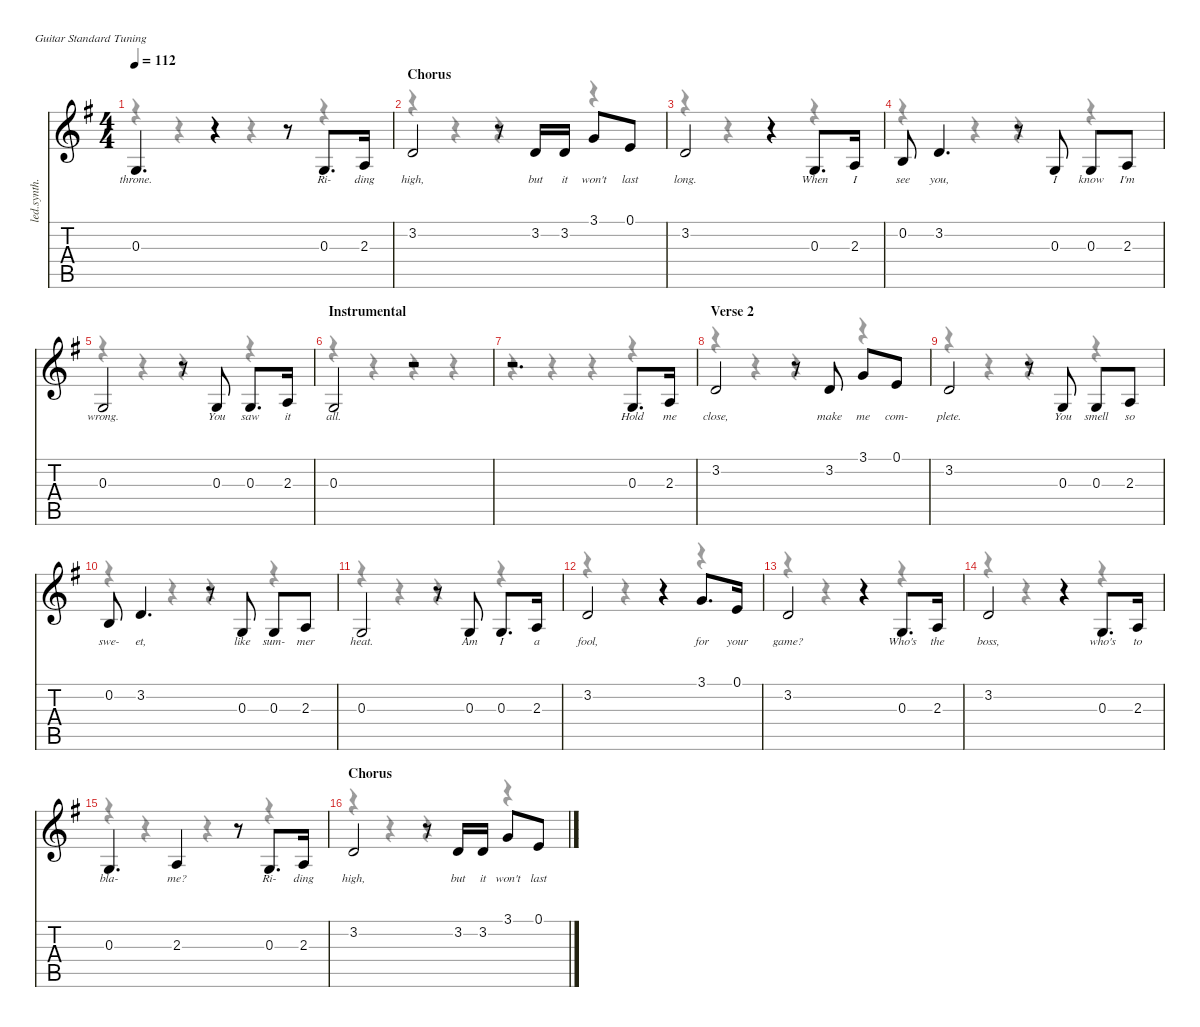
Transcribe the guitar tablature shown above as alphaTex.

\defaultSystemsLayout 4
\hideDynamics
\bracketExtendMode nobrackets
\track ("Vocal" "led.synth.") {instrument lead6voice}
\staff {score tabs}
\tuning (E4 B3 G3 D3 A2 E2)
\voice
\ts (4 4)
\tempo 112
\clef g2
\ks g
0.3{acc forcenatural}.4{d lyrics (0 "throne.") lyrics (1 "") lyrics (2 "") lyrics (3 "") lyrics (4 "") dy mf beam Up} r.4{beam Up} r.8{beam Up} 0.3{acc forcenatural}.8{d lyrics (0 "Ri-") lyrics (1 "") lyrics (2 "") lyrics (3 "") lyrics (4 "") beam Up} 2.3{acc forcenatural}.16{lyrics (0 "ding") lyrics (1 "") lyrics (2 "") lyrics (3 "") lyrics (4 "") beam Up} |
\section ("" "Chorus")
3.2{acc forcenatural}.2{lyrics (0 "high,") lyrics (1 "") lyrics (2 "") lyrics (3 "") lyrics (4 "") beam Up} r.8{beam Up} 3.2{acc forcenatural}.16{lyrics (0 "but") lyrics (1 "") lyrics (2 "") lyrics (3 "") lyrics (4 "") dy f beam Up} 3.2{acc forcenatural}.16{lyrics (0 "it") lyrics (1 "") lyrics (2 "") lyrics (3 "") lyrics (4 "") beam Up} 3.1{acc forcenatural}.8{lyrics (0 "won't") lyrics (1 "") lyrics (2 "") lyrics (3 "") lyrics (4 "") beam Up} 0.1{acc forcenatural}.8{lyrics (0 "last") lyrics (1 "") lyrics (2 "") lyrics (3 "") lyrics (4 "") dy mf beam Up} |
3.2{acc forcenatural}.2{lyrics (0 "long.") lyrics (1 "") lyrics (2 "") lyrics (3 "") lyrics (4 "") dy f beam Up} r.4{beam Up} 0.3{acc forcenatural}.8{d lyrics (0 "When") lyrics (1 "") lyrics (2 "") lyrics (3 "") lyrics (4 "") dy mf beam Up} 2.3{acc forcenatural}.16{lyrics (0 "I") lyrics (1 "") lyrics (2 "") lyrics (3 "") lyrics (4 "") beam Up} |
0.2{acc forcenatural}.8{lyrics (0 "see") lyrics (1 "") lyrics (2 "") lyrics (3 "") lyrics (4 "") beam Up} 3.2{acc forcenatural}.4{d lyrics (0 "you,") lyrics (1 "") lyrics (2 "") lyrics (3 "") lyrics (4 "") beam Up} r.8{beam Up} 0.3{acc forcenatural}.8{lyrics (0 "I") lyrics (1 "") lyrics (2 "") lyrics (3 "") lyrics (4 "") dy f beam Up} 0.3{acc forcenatural}.8{lyrics (0 "know") lyrics (1 "") lyrics (2 "") lyrics (3 "") lyrics (4 "") dy mf beam Up} 2.3{acc forcenatural}.8{lyrics (0 "I'm") lyrics (1 "") lyrics (2 "") lyrics (3 "") lyrics (4 "") beam Up} |
0.3{acc forcenatural}.2{lyrics (0 "wrong.") lyrics (1 "") lyrics (2 "") lyrics (3 "") lyrics (4 "") beam Up} r.8{beam Up} 0.3{acc forcenatural}.8{lyrics (0 "You") lyrics (1 "") lyrics (2 "") lyrics (3 "") lyrics (4 "") dy f beam Up} 0.3{acc forcenatural}.8{d lyrics (0 "saw") lyrics (1 "") lyrics (2 "") lyrics (3 "") lyrics (4 "") dy mf beam Up} 2.3{acc forcenatural}.16{lyrics (0 "it") lyrics (1 "") lyrics (2 "") lyrics (3 "") lyrics (4 "") beam Up} |
\section ("" "Instrumental")
0.3{acc forcenatural}.2{lyrics (0 "all.") lyrics (1 "") lyrics (2 "") lyrics (3 "") lyrics (4 "") beam Up} r.2{beam Up} |
r.2{d beam Up} 0.3{acc forcenatural}.8{d lyrics (0 "Hold") lyrics (1 "") lyrics (2 "") lyrics (3 "") lyrics (4 "") beam Up} 2.3{acc forcenatural}.16{lyrics (0 "me") lyrics (1 "") lyrics (2 "") lyrics (3 "") lyrics (4 "") beam Up} |
\section ("" "Verse 2")
3.2{acc forcenatural}.2{lyrics (0 "close,") lyrics (1 "") lyrics (2 "") lyrics (3 "") lyrics (4 "") beam Up} r.8{beam Up} 3.2{acc forcenatural}.8{lyrics (0 "make") lyrics (1 "") lyrics (2 "") lyrics (3 "") lyrics (4 "") dy f beam Up} 3.1{acc forcenatural}.8{lyrics (0 "me") lyrics (1 "") lyrics (2 "") lyrics (3 "") lyrics (4 "") beam Up} 0.1{acc forcenatural}.8{lyrics (0 "com-") lyrics (1 "") lyrics (2 "") lyrics (3 "") lyrics (4 "") dy mf beam Up} |
3.2{acc forcenatural}.2{lyrics (0 "plete.") lyrics (1 "") lyrics (2 "") lyrics (3 "") lyrics (4 "") beam Up} r.8{beam Up} 0.3{acc forcenatural}.8{lyrics (0 "You") lyrics (1 "") lyrics (2 "") lyrics (3 "") lyrics (4 "") dy f beam Up} 0.3{acc forcenatural}.8{lyrics (0 "smell") lyrics (1 "") lyrics (2 "") lyrics (3 "") lyrics (4 "") dy mf beam Up} 2.3{acc forcenatural}.8{lyrics (0 "so") lyrics (1 "") lyrics (2 "") lyrics (3 "") lyrics (4 "") beam Up} |
0.2{acc forcenatural}.8{lyrics (0 "swe-") lyrics (1 "") lyrics (2 "") lyrics (3 "") lyrics (4 "") beam Up} 3.2{acc forcenatural}.4{d lyrics (0 "et,") lyrics (1 "") lyrics (2 "") lyrics (3 "") lyrics (4 "") beam Up} r.8{beam Up} 0.3{acc forcenatural}.8{lyrics (0 "like") lyrics (1 "") lyrics (2 "") lyrics (3 "") lyrics (4 "") dy f beam Up} 0.3{acc forcenatural}.8{lyrics (0 "sum-") lyrics (1 "") lyrics (2 "") lyrics (3 "") lyrics (4 "") dy mf beam Up} 2.3{acc forcenatural}.8{lyrics (0 "mer") lyrics (1 "") lyrics (2 "") lyrics (3 "") lyrics (4 "") beam Up} |
0.3{acc forcenatural}.2{lyrics (0 "heat.") lyrics (1 "") lyrics (2 "") lyrics (3 "") lyrics (4 "") beam Up} r.8{beam Up} 0.3{acc forcenatural}.8{lyrics (0 "Am") lyrics (1 "") lyrics (2 "") lyrics (3 "") lyrics (4 "") dy f beam Up} 0.3{acc forcenatural}.8{d lyrics (0 "I") lyrics (1 "") lyrics (2 "") lyrics (3 "") lyrics (4 "") dy mf beam Up} 2.3{acc forcenatural}.16{lyrics (0 "a") lyrics (1 "") lyrics (2 "") lyrics (3 "") lyrics (4 "") beam Up} |
3.2{acc forcenatural}.2{lyrics (0 "fool,") lyrics (1 "") lyrics (2 "") lyrics (3 "") lyrics (4 "") beam Up} r.4{beam Up} 3.1{acc forcenatural}.8{d lyrics (0 "for") lyrics (1 "") lyrics (2 "") lyrics (3 "") lyrics (4 "") beam Up} 0.1{acc forcenatural}.16{lyrics (0 "your") lyrics (1 "") lyrics (2 "") lyrics (3 "") lyrics (4 "") beam Up} |
3.2{acc forcenatural}.2{lyrics (0 "game?") lyrics (1 "") lyrics (2 "") lyrics (3 "") lyrics (4 "") beam Up} r.4{beam Up} 0.3{acc forcenatural}.8{d lyrics (0 "Who's") lyrics (1 "") lyrics (2 "") lyrics (3 "") lyrics (4 "") beam Up} 2.3{acc forcenatural}.16{lyrics (0 "the") lyrics (1 "") lyrics (2 "") lyrics (3 "") lyrics (4 "") beam Up} |
3.2{acc forcenatural}.2{lyrics (0 "boss,") lyrics (1 "") lyrics (2 "") lyrics (3 "") lyrics (4 "") beam Up} r.4{beam Up} 0.3{acc forcenatural}.8{d lyrics (0 "who's") lyrics (1 "") lyrics (2 "") lyrics (3 "") lyrics (4 "") beam Up} 2.3{acc forcenatural}.16{lyrics (0 "to") lyrics (1 "") lyrics (2 "") lyrics (3 "") lyrics (4 "") beam Up} |
0.3{acc forcenatural}.4{d lyrics (0 "bla-") lyrics (1 "") lyrics (2 "") lyrics (3 "") lyrics (4 "") beam Up} 2.3{acc forcenatural}.4{lyrics (0 "me?") lyrics (1 "") lyrics (2 "") lyrics (3 "") lyrics (4 "") beam Up} r.8{beam Up} 0.3{acc forcenatural}.8{d lyrics (0 "Ri-") lyrics (1 "") lyrics (2 "") lyrics (3 "") lyrics (4 "") beam Up} 2.3{acc forcenatural}.16{lyrics (0 "ding") lyrics (1 "") lyrics (2 "") lyrics (3 "") lyrics (4 "") beam Up} |
\section ("" "Chorus")
3.2{acc forcenatural}.2{lyrics (0 "high,") lyrics (1 "") lyrics (2 "") lyrics (3 "") lyrics (4 "") beam Up} r.8{beam Up} 3.2{acc forcenatural}.16{lyrics (0 "but") lyrics (1 "") lyrics (2 "") lyrics (3 "") lyrics (4 "") dy f beam Up} 3.2{acc forcenatural}.16{lyrics (0 "it") lyrics (1 "") lyrics (2 "") lyrics (3 "") lyrics (4 "") beam Up} 3.1{acc forcenatural}.8{lyrics (0 "won't") lyrics (1 "") lyrics (2 "") lyrics (3 "") lyrics (4 "") beam Up} 0.1{acc forcenatural}.8{lyrics (0 "last") lyrics (1 "") lyrics (2 "") lyrics (3 "") lyrics (4 "") dy mf beam Up}
\voice
\clef g2
\ottava regular
\simile none
\ks g
r.4{dy mf beam Down} r.4{beam Down} r.4{beam Down} r.4{beam Down} |
r.4{beam Down} r.4{beam Down} r.4{beam Down} r.4{beam Down} |
r.4{beam Down} r.4{beam Down} r.4{beam Down} r.4{beam Down} |
r.4{beam Down} r.4{beam Down} r.4{beam Down} r.4{beam Down} |
r.4{beam Down} r.4{beam Down} r.4{beam Down} r.4{beam Down} |
r.4{beam Down} r.4{beam Down} r.4{beam Down} r.4{beam Down} |
r.4{beam Down} r.4{beam Down} r.4{beam Down} r.4{beam Down} |
r.4{beam Down} r.4{beam Down} r.4{beam Down} r.4{beam Down} |
r.4{beam Down} r.4{beam Down} r.4{beam Down} r.4{beam Down} |
r.4{beam Down} r.4{beam Down} r.4{beam Down} r.4{beam Down} |
r.4{beam Down} r.4{beam Down} r.4{beam Down} r.4{beam Down} |
r.4{beam Down} r.4{beam Down} r.4{beam Down} r.4{beam Down} |
r.4{beam Down} r.4{beam Down} r.4{beam Down} r.4{beam Down} |
r.4{beam Down} r.4{beam Down} r.4{beam Down} r.4{beam Down} |
r.4{beam Down} r.4{beam Down} r.4{beam Down} r.4{beam Down} |
r.4{beam Down} r.4{beam Down} r.4{beam Down} r.4{beam Down}
